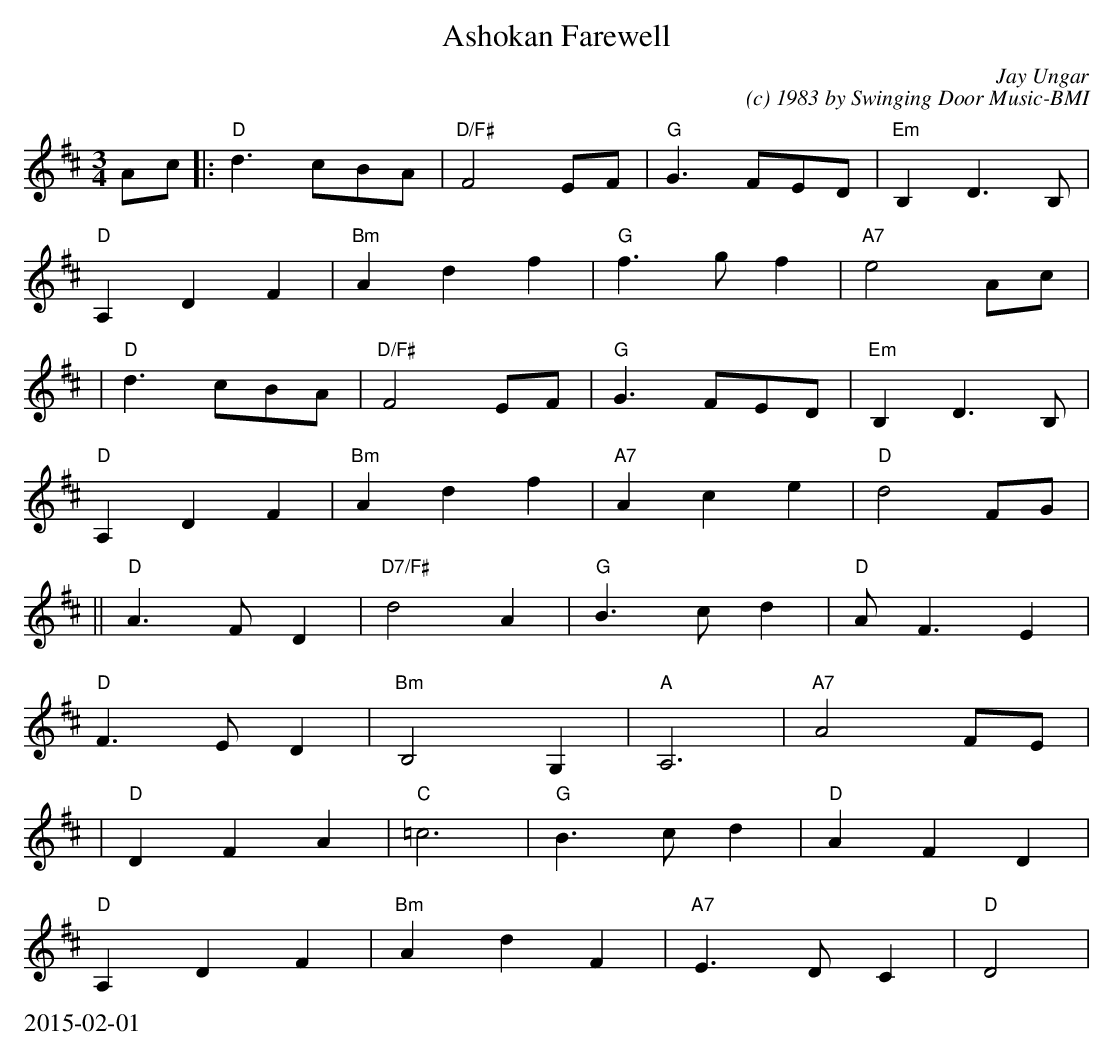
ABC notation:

X:1
T:Ashokan Farewell
C:Jay Ungar
C:(c) 1983 by Swinging Door Music-BMI
M:3/4
K:D
Ac |:"D" d3  cBA |"D/F#" F4 EF |"G" G3 FED |"Em" B,2 D3 B, |
"D" A,2 D2 F2 |"Bm" A2 d2 f2 |"G" f3 gf2 |"A7" e4 Ac |
|"D" d3 cBA |"D/F#" F4 EF |"G" G3 FED |"Em" B,2 D3 B, |
 "D"A,2 D2 F2 |"Bm" A2 d2 f2 |"A7" A2 c2 e2 |"D" d4 FG |
 ||"D"A3 FD2 |"D7/F#" d4 A2 |"G" B3 cd2 |"D" A F3 E2 |
 "D"F3 ED2 |"Bm" B,4 G,2 |"A" A,6 |"A7" A4 FE |
|"D" D2 F2 A2 |"C" =c6 |"G" B3 cd2 |"D" A2 F2 D2 |
"D" A,2 D2 F2 |"Bm" A2 d2 F2 |"A7" E3 DC2 |"D" D4 |
